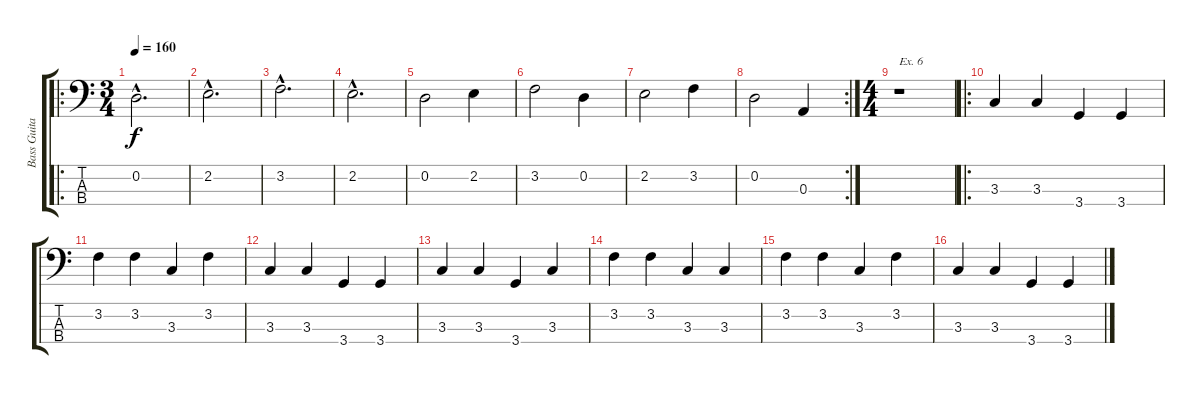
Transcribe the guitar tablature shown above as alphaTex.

\track ("Bass Guitar" "Bass Guita") {instrument electricbasspick}
\staff {score tabs}
\tuning (G2 D2 A1 E1) {hide}
\ro
\ts (3 4)
\tempo 160
\clef f4
\ks c
0.2{hac}.2{d dy f} |
2.2{hac}.2{d} |
3.2{hac}.2{d} |
2.2{hac}.2{d} |
0.2.2 2.2.4 |
3.2.2 0.2.4 |
2.2.2 3.2.4 |
\rc 2
0.2.2 0.3.4 |
\ts (4 4)
r.1{txt "Ex. 6"} |
\ro
3.3.4 3.3.4 3.4.4 3.4.4 |
3.2.4 3.2.4 3.3.4 3.2.4 |
3.3.4 3.3.4 3.4.4 3.4.4 |
3.3.4 3.3.4 3.4.4 3.3.4 |
3.2.4 3.2.4 3.3.4 3.3.4 |
3.2.4 3.2.4 3.3.4 3.2.4 |
3.3.4 3.3.4 3.4.4 3.4.4
